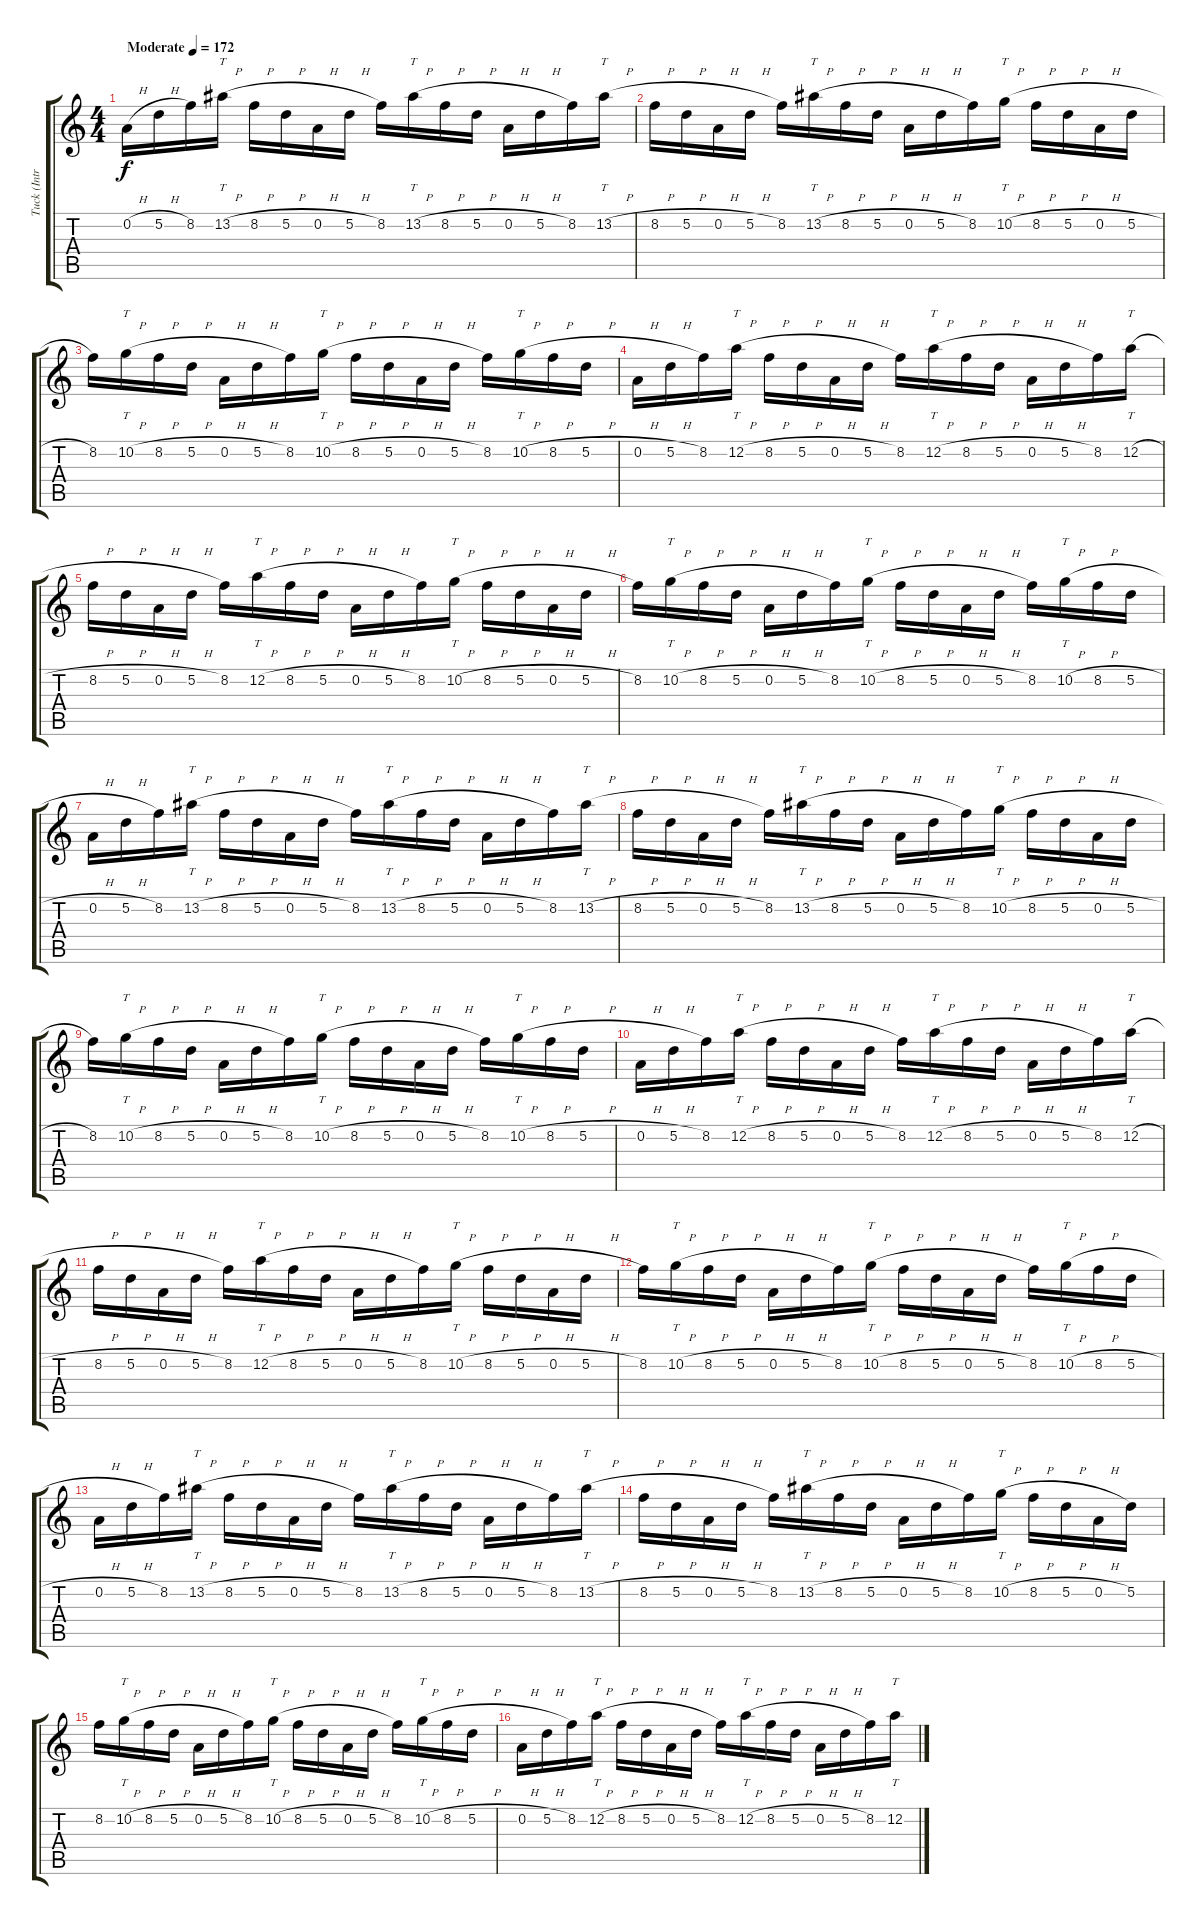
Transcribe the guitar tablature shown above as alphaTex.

\track ("Tuck (Intro)" "Tuck (Intr") {instrument distortionguitar}
\staff {score tabs}
\tuning (D4 A3 F3 C3 G2 C2) {hide}
\ts (4 4)
\tempo (172 "Moderate")
\clef g2
\ks c
0.2{h}.16{dy f instrument distortionguitar} 5.2{h}.16 8.2.16 13.2{h}.16{tt} 8.2{h}.16 5.2{h}.16 0.2{h}.16 5.2{h}.16 8.2.16 13.2{h}.16{tt} 8.2{h}.16 5.2{h}.16 0.2{h}.16 5.2{h}.16 8.2.16 13.2{h}.16{tt} |
8.2{h}.16 5.2{h}.16 0.2{h}.16 5.2{h}.16 8.2.16 13.2{h}.16{tt} 8.2{h}.16 5.2{h}.16 0.2{h}.16 5.2{h}.16 8.2.16 10.2{h}.16{tt} 8.2{h}.16 5.2{h}.16 0.2{h}.16 5.2{h}.16 |
8.2.16 10.2{h}.16{tt} 8.2{h}.16 5.2{h}.16 0.2{h}.16 5.2{h}.16 8.2.16 10.2{h}.16{tt} 8.2{h}.16 5.2{h}.16 0.2{h}.16 5.2{h}.16 8.2.16 10.2{h}.16{tt} 8.2{h}.16 5.2{h}.16 |
0.2{h}.16 5.2{h}.16 8.2.16 12.2{h}.16{tt} 8.2{h}.16 5.2{h}.16 0.2{h}.16 5.2{h}.16 8.2.16 12.2{h}.16{tt} 8.2{h}.16 5.2{h}.16 0.2{h}.16 5.2{h}.16 8.2.16 12.2{h}.16{tt} |
8.2{h}.16 5.2{h}.16 0.2{h}.16 5.2{h}.16 8.2.16 12.2{h}.16{tt} 8.2{h}.16 5.2{h}.16 0.2{h}.16 5.2{h}.16 8.2.16 10.2{h}.16{tt} 8.2{h}.16 5.2{h}.16 0.2{h}.16 5.2{h}.16 |
8.2.16 10.2{h}.16{tt} 8.2{h}.16 5.2{h}.16 0.2{h}.16 5.2{h}.16 8.2.16 10.2{h}.16{tt} 8.2{h}.16 5.2{h}.16 0.2{h}.16 5.2{h}.16 8.2.16 10.2{h}.16{tt} 8.2{h}.16 5.2{h}.16 |
0.2{h}.16 5.2{h}.16 8.2.16 13.2{h}.16{tt} 8.2{h}.16 5.2{h}.16 0.2{h}.16 5.2{h}.16 8.2.16 13.2{h}.16{tt} 8.2{h}.16 5.2{h}.16 0.2{h}.16 5.2{h}.16 8.2.16 13.2{h}.16{tt} |
8.2{h}.16 5.2{h}.16 0.2{h}.16 5.2{h}.16 8.2.16 13.2{h}.16{tt} 8.2{h}.16 5.2{h}.16 0.2{h}.16 5.2{h}.16 8.2.16 10.2{h}.16{tt} 8.2{h}.16 5.2{h}.16 0.2{h}.16 5.2{h}.16 |
8.2.16 10.2{h}.16{tt} 8.2{h}.16 5.2{h}.16 0.2{h}.16 5.2{h}.16 8.2.16 10.2{h}.16{tt} 8.2{h}.16 5.2{h}.16 0.2{h}.16 5.2{h}.16 8.2.16 10.2{h}.16{tt} 8.2{h}.16 5.2{h}.16 |
0.2{h}.16 5.2{h}.16 8.2.16 12.2{h}.16{tt} 8.2{h}.16 5.2{h}.16 0.2{h}.16 5.2{h}.16 8.2.16 12.2{h}.16{tt} 8.2{h}.16 5.2{h}.16 0.2{h}.16 5.2{h}.16 8.2.16 12.2{h}.16{tt} |
8.2{h}.16 5.2{h}.16 0.2{h}.16 5.2{h}.16 8.2.16 12.2{h}.16{tt} 8.2{h}.16 5.2{h}.16 0.2{h}.16 5.2{h}.16 8.2.16 10.2{h}.16{tt} 8.2{h}.16 5.2{h}.16 0.2{h}.16 5.2{h}.16 |
8.2.16 10.2{h}.16{tt} 8.2{h}.16 5.2{h}.16 0.2{h}.16 5.2{h}.16 8.2.16 10.2{h}.16{tt} 8.2{h}.16 5.2{h}.16 0.2{h}.16 5.2{h}.16 8.2.16 10.2{h}.16{tt} 8.2{h}.16 5.2{h}.16 |
0.2{h}.16 5.2{h}.16 8.2.16 13.2{h}.16{tt} 8.2{h}.16 5.2{h}.16 0.2{h}.16 5.2{h}.16 8.2.16 13.2{h}.16{tt} 8.2{h}.16 5.2{h}.16 0.2{h}.16 5.2{h}.16 8.2.16 13.2{h}.16{tt} |
8.2{h}.16 5.2{h}.16 0.2{h}.16 5.2{h}.16 8.2.16 13.2{h}.16{tt} 8.2{h}.16 5.2{h}.16 0.2{h}.16 5.2{h}.16 8.2.16 10.2{h}.16{tt} 8.2{h}.16 5.2{h}.16 0.2{h}.16 5.2.16 |
8.2.16 10.2{h}.16{tt} 8.2{h}.16 5.2{h}.16 0.2{h}.16 5.2{h}.16 8.2.16 10.2{h}.16{tt} 8.2{h}.16 5.2{h}.16 0.2{h}.16 5.2{h}.16 8.2.16 10.2{h}.16{tt} 8.2{h}.16 5.2{h}.16 |
0.2{h}.16 5.2{h}.16 8.2.16 12.2{h}.16{tt} 8.2{h}.16 5.2{h}.16 0.2{h}.16 5.2{h}.16 8.2.16 12.2{h}.16{tt} 8.2{h}.16 5.2{h}.16 0.2{h}.16 5.2{h}.16 8.2.16 12.2{h}.16{tt}
